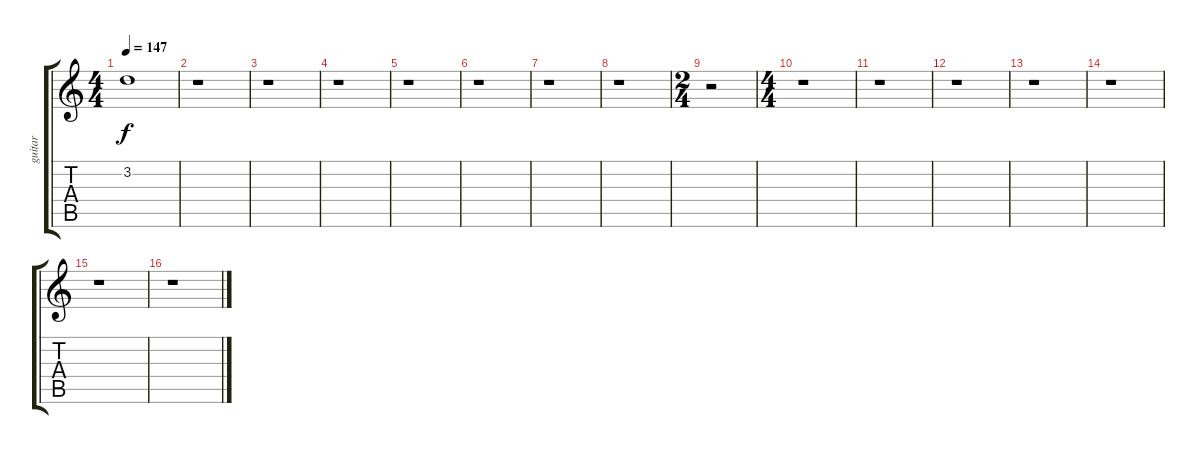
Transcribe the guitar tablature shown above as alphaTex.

\track ("guitar" "guitar") {instrument distortionguitar}
\staff {score tabs}
\tuning (E4 B3 G3 D3 A2 E2) {hide}
\ts (4 4)
\tempo 147
\clef g2
\ks c
3.2.1{dy f} |
r.1 |
r.1 |
r.1 |
r.1 |
r.1 |
r.1 |
r.1 |
\ts (2 4)
r.2 |
\ts (4 4)
r.1 |
r.1 |
r.1 |
r.1 |
r.1 |
r.1 |
r.1
